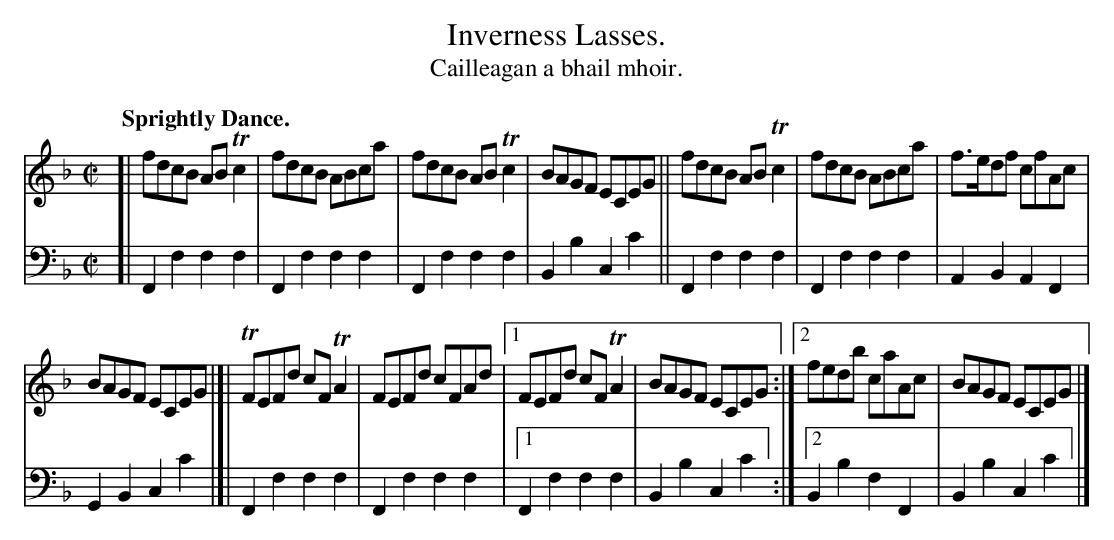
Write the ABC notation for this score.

X:1
T: Inverness Lasses.
T: Cailleagan a bhail mhoir.
M: C|
L: 1/8
Q: "Sprightly Dance."
K: F
V: 1 staves=2
[|\
fdcB ABTc2 | fdcB ABca | fdcB ABTc2 | BAGF ECEG || fdcB ABTc2 | fdcB ABca | f>edf cfAc |
BAGF ECEG |]| TFEFd cFTA2 | FEFd cFAd |[1 FEFd cFTA2 | BAGF ECEG :|[2 fedb caAc | BAGF ECEG |]
V: 2 clef=bass middle=d
[|\
F2f2 f2f2 | F2f2 f2f2 | F2f2 f2f2 | B2b2 c2c'2 || F2f2 f2f2 | F2f2 f2f2 | A2B2 A2F2 |
G2B2 c2c'2 |]| F2f2 f2f2 | F2f2 f2f2 |[1 F2f2 f2f2 | B2b2 c2c'2 :|[2 B2b2 f2F2 | B2b2 c2c'2 |]
